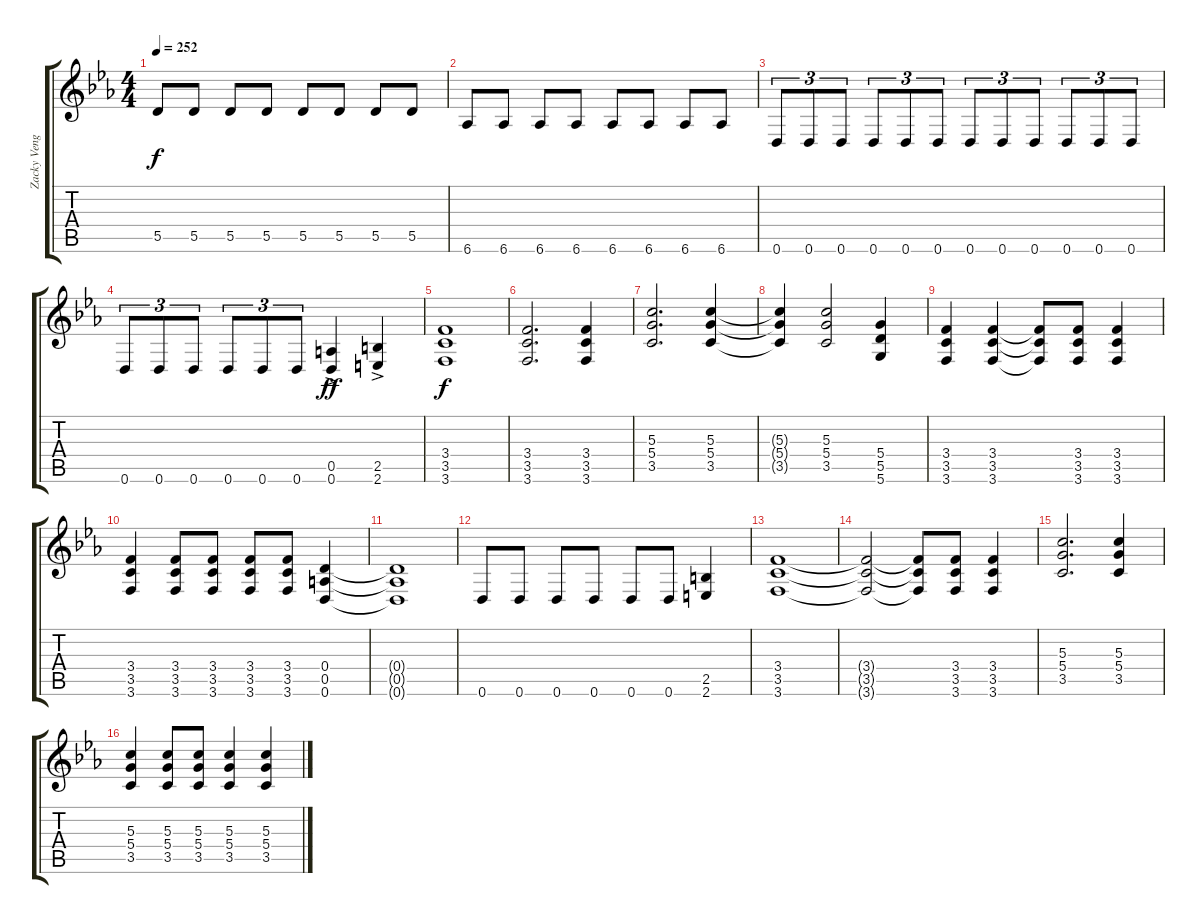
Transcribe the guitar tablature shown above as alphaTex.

\track ("Zacky Vengeance" "Zacky Veng") {instrument distortionguitar}
\staff {score tabs}
\tuning (E4 B3 G3 D3 A2 D2) {hide}
\ts (4 4)
\tempo 252
\clef g2
\ks eb
5.5.8{dy f} 5.5.8 5.5.8 5.5.8 5.5.8 5.5.8 5.5.8 5.5.8 |
6.6.8 6.6.8 6.6.8 6.6.8 6.6.8 6.6.8 6.6.8 6.6.8 |
0.6.8{tu (3 2)} 0.6.8{tu (3 2)} 0.6.8{tu (3 2)} 0.6.8{tu (3 2)} 0.6.8{tu (3 2)} 0.6.8{tu (3 2)} 0.6.8{tu (3 2)} 0.6.8{tu (3 2)} 0.6.8{tu (3 2)} 0.6.8{tu (3 2)} 0.6.8{tu (3 2)} 0.6.8{tu (3 2)} |
0.6.8{tu (3 2)} 0.6.8{tu (3 2)} 0.6.8{tu (3 2)} 0.6.8{tu (3 2)} 0.6.8{tu (3 2)} 0.6.8{tu (3 2)} (0.5 0.6{ac}).4{dy ff} (2.5 2.6{ac}).4 |
(3.4 3.5 3.6).1{dy f} |
(3.4 3.5 3.6).2{d} (3.4 3.5 3.6).4 |
(5.3 5.4 3.5).2{d} (5.3 5.4 3.5).4 |
(5.3{t} 5.4{t} 3.5{t}).4 (5.3 5.4 3.5).2 (5.4 5.5 5.6).4 |
(3.4 3.5 3.6).4 (3.4 3.5 3.6).4 (3.4{t} 3.5{t} 3.6{t}).8 (3.4 3.5 3.6).8 (3.4 3.5 3.6).4 |
(3.4 3.5 3.6).4 (3.4 3.5 3.6).8 (3.4 3.5 3.6).8 (3.4 3.5 3.6).8 (3.4 3.5 3.6).8 (0.4 0.5 0.6).4 |
(0.4{t} 0.5{t} 0.6{t}).1 |
0.6.8 0.6.8 0.6.8 0.6.8 0.6.8 0.6.8 (2.5 2.6).4 |
(3.4 3.5 3.6).1 |
(3.4{t} 3.5{t} 3.6{t}).2 (3.4{t} 3.5{t} 3.6{t}).8 (3.4 3.5 3.6).8 (3.4 3.5 3.6).4 |
(5.3 5.4 3.5).2{d} (5.3 5.4 3.5).4 |
(5.3 5.4 3.5).4 (5.3 5.4 3.5).8 (5.3 5.4 3.5).8 (5.3 5.4 3.5).4 (5.3 5.4 3.5).4
